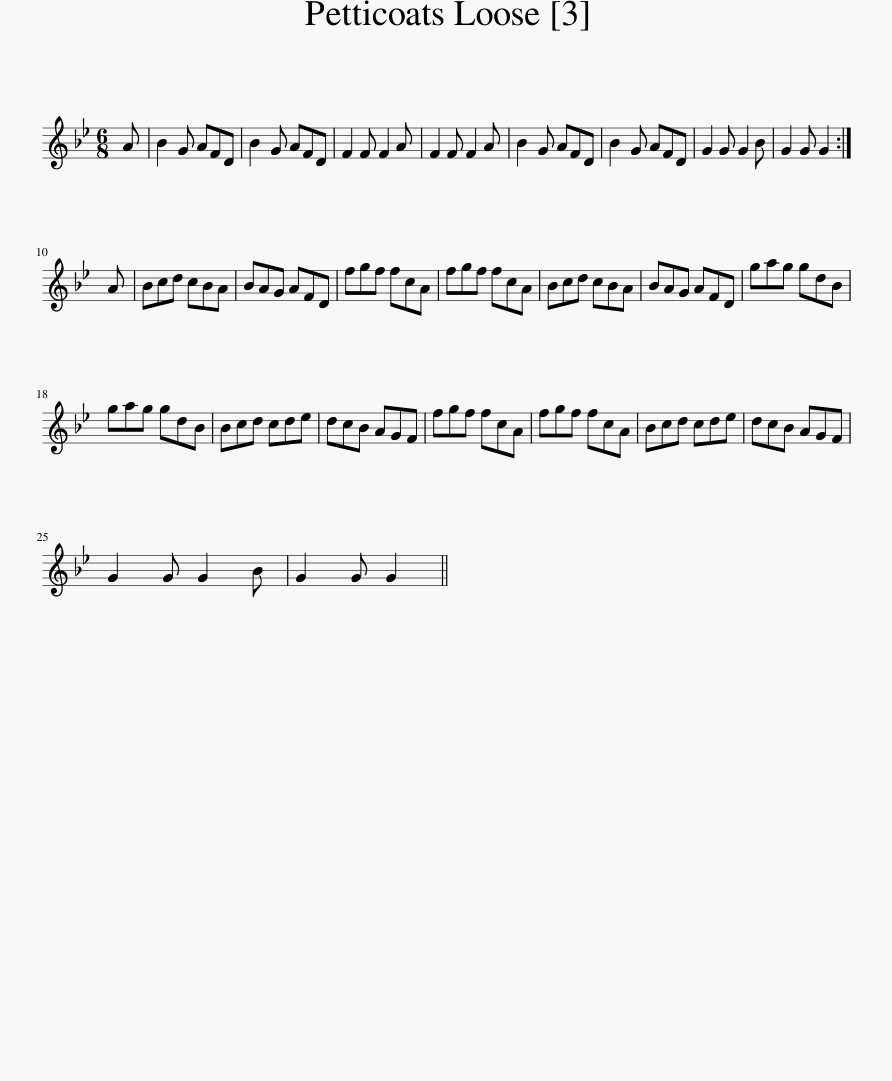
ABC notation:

X:1
L:1/8
M:6/8
I:linebreak $
K:Gmin
V:1 treble
V:1
 A | B2 G AFD | B2 G AFD | F2 F F2 A | F2 F F2 A | %5
 B2 G AFD | B2 G AFD | G2 G G2 B | G2 G G2 :|$ A | %10
 Bcd cBA | BAG AFD | fgf fcA | fgf fcA | Bcd cBA | %15
 BAG AFD | gag gdB |$ gag gdB | Bcd cde | dcB AGF | %20
 fgf fcA | fgf fcA | Bcd cde | dcB AGF |$ G2 G G2 B | %25
 G2 G G2 || %26
